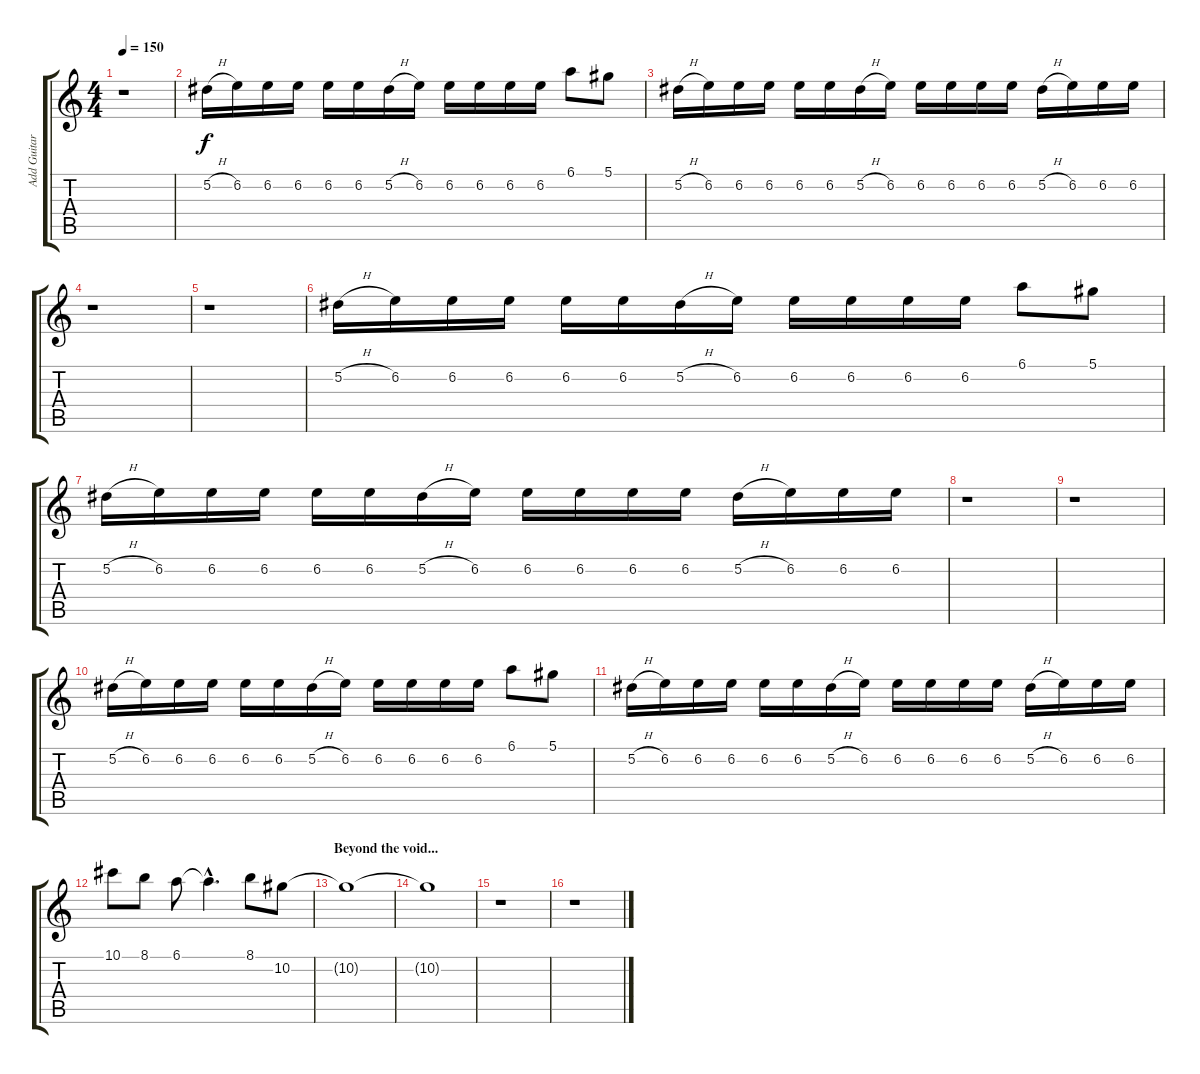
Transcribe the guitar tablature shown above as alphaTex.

\track ("Add Guitar 2" "Add Guitar") {instrument distortionguitar}
\staff {score tabs}
\tuning (Eb4 Bb3 Gb3 Db3 Ab2 Eb2) {hide}
\ts (4 4)
\tempo 150
\clef g2
\ks c
r.1{dy f} |
5.2{h}.16 6.2.16 6.2.16 6.2.16 6.2.16 6.2.16 5.2{h}.16 6.2.16 6.2.16 6.2.16 6.2.16 6.2.16 6.1.8 5.1.8 |
5.2{h}.16 6.2.16 6.2.16 6.2.16 6.2.16 6.2.16 5.2{h}.16 6.2.16 6.2.16 6.2.16 6.2.16 6.2.16 5.2{h}.16 6.2.16 6.2.16 6.2.16 |
r.1 |
r.1 |
5.2{h}.16 6.2.16 6.2.16 6.2.16 6.2.16 6.2.16 5.2{h}.16 6.2.16 6.2.16 6.2.16 6.2.16 6.2.16 6.1.8 5.1.8 |
5.2{h}.16 6.2.16 6.2.16 6.2.16 6.2.16 6.2.16 5.2{h}.16 6.2.16 6.2.16 6.2.16 6.2.16 6.2.16 5.2{h}.16 6.2.16 6.2.16 6.2.16 |
r.1 |
r.1 |
5.2{h}.16 6.2.16 6.2.16 6.2.16 6.2.16 6.2.16 5.2{h}.16 6.2.16 6.2.16 6.2.16 6.2.16 6.2.16 6.1.8 5.1.8 |
5.2{h}.16 6.2.16 6.2.16 6.2.16 6.2.16 6.2.16 5.2{h}.16 6.2.16 6.2.16 6.2.16 6.2.16 6.2.16 5.2{h}.16 6.2.16 6.2.16 6.2.16 |
10.1.8 8.1.8 6.1.8 6.1{hac t}.4{d} 8.1.8 10.2.8 |
\section ("" "Beyond the void...")
10.2{t}.1 |
10.2{t}.1 |
r.1 |
r.1
